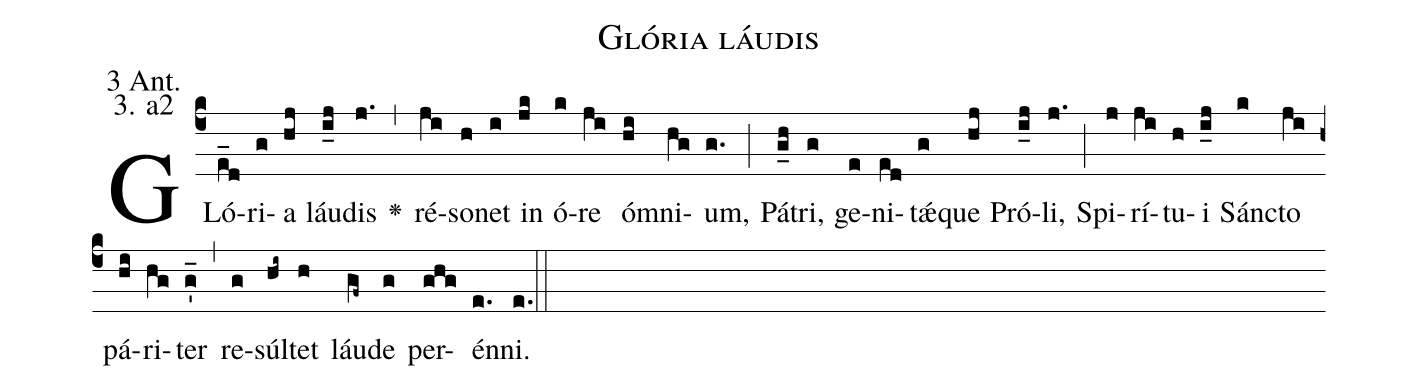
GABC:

name: Glória láudis;
office-part: 3 Antiphon;
mode: 3a2;
annotation: 3 Ant.;
annotation: 3. a2;
def-m1:}{\greseteolcustos{manual}{;
def-m2:\ifx\breakbeforeEuouae\undefined\else;
def-m3:\fi}\ifx\noeuouae\undefined\def\noeuouae{F}\fi\if\noeuouae F{;
def-m4:}\fi;
%%
% The syntax in this part is called gabc. Please refer to http://home.gna.org/gregorio/gabc/#basis

(c4)GL{ó}(e_d)ri(g)a(hj) láu(i_j)dis(j.) <v>\greheightstar</v>(,)
ré(ji)so(h)net(i) in(jk) ó(k)re(ji) óm(hi)ni(hg)um,(g.) (;)
Pá(g_h)tri,(g) ge(e)ni(ed)t<sp>'ae</sp>(g)que(hj) Pró(i_j)li,(j.) (;)
Spi(j)rí(ji)tu(h)i(i_j) Sán(k)cto(ji) pá(hi)ri(hg)ter(g'_) (,)
re(g)súl(hi~)tet(h) láu(gf~)de(g) per(ghg)én(e.[em1])ni.(e.) (::[em2]z[em3])

E(j) u(j) o(ji) u(hi) a(h) e.(gh..) (::[em4])
